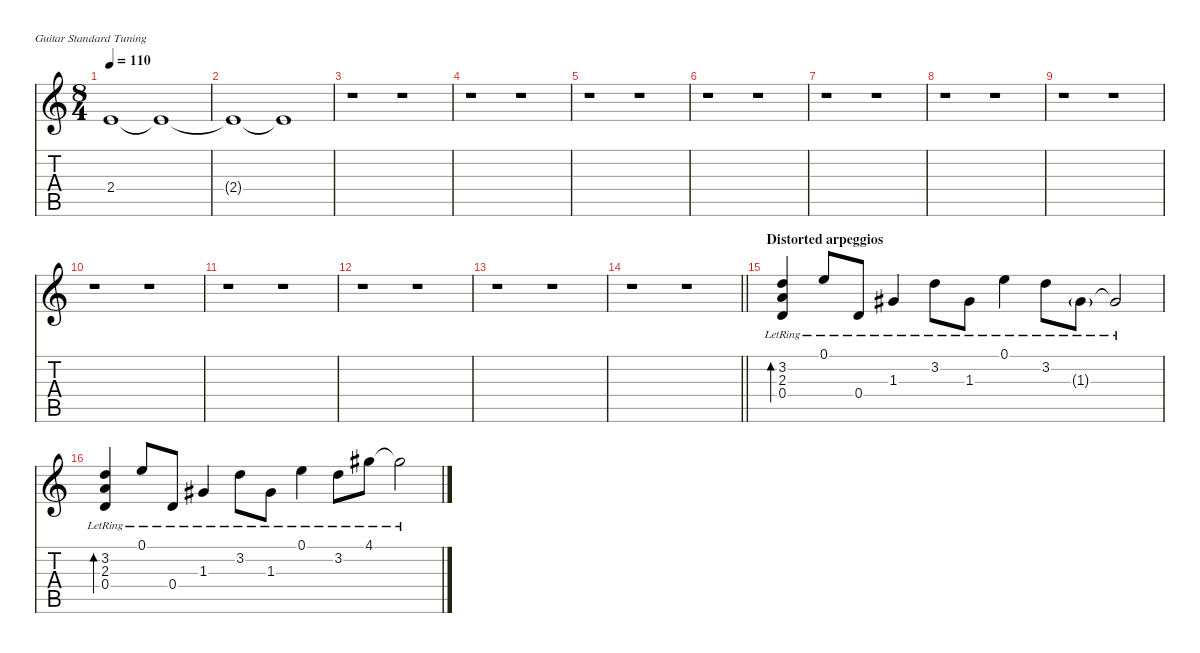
\defaultSystemsLayout 4
\hideDynamics
\bracketExtendMode nobrackets
\singleTrackTrackNamePolicy hidden
\multiTrackTrackNamePolicy hidden
\firstSystemTrackNameMode fullname
\firstSystemTrackNameOrientation horizontal
\otherSystemsTrackNameOrientation horizontal
\track ("Guitar" "dist.guit.") {instrument distortionguitar}
\staff {score tabs}
\tuning (E4 B3 G3 D3 A2 E2)
\ts (8 4)
\tempo 110
\clef g2
\ks c
2.4.1{dy f beam Up} 2.4{t}.1{beam Up} |
2.4{t}.1{beam Up} 2.4{t}.1{beam Up} |
r.1{beam Down} r.1{beam Down} |
r.1{beam Down} r.1{beam Down} |
r.1{beam Down} r.1{beam Down} |
r.1{beam Down} r.1{beam Down} |
r.1{beam Down} r.1{beam Down} |
r.1{beam Down} r.1{beam Down} |
r.1{beam Down} r.1{beam Down} |
r.1{beam Down} r.1{beam Down} |
r.1{beam Down} r.1{beam Down} |
r.1{beam Down} r.1{beam Down} |
r.1{beam Down} r.1{beam Down} |
\barLineRight lightlight
r.1{beam Down} r.1{beam Down} |
\section ("" "Distorted arpeggios")
(3.2{lr} 2.3{lr} 0.4{lr}).4{bd 480 instrument overdrivenguitar beam Up} 0.1{lr}.8{beam Up} 0.4{lr}.8{beam Up} 1.3{lr acc #}.4{beam Up} 3.2{lr}.8{beam Down} 1.3{lr acc #}.8{beam Down} 0.1{lr}.4{beam Down} 3.2{lr}.8{beam Down} 1.3{g lr acc #}.8{dy mf beam Down} 1.3{lr t acc #}.2{dy f beam Up} |
(3.2{lr} 2.3{lr} 0.4{lr}).4{bd 480 beam Up} 0.1{lr}.8{beam Up} 0.4{lr}.8{beam Up} 1.3{lr acc #}.4{beam Up} 3.2{lr}.8{beam Down} 1.3{lr acc #}.8{beam Down} 0.1{lr}.4{beam Down} 3.2{lr}.8{beam Down} 4.1{lr acc #}.8{beam Down} 4.1{lr t acc #}.2{beam Down}
